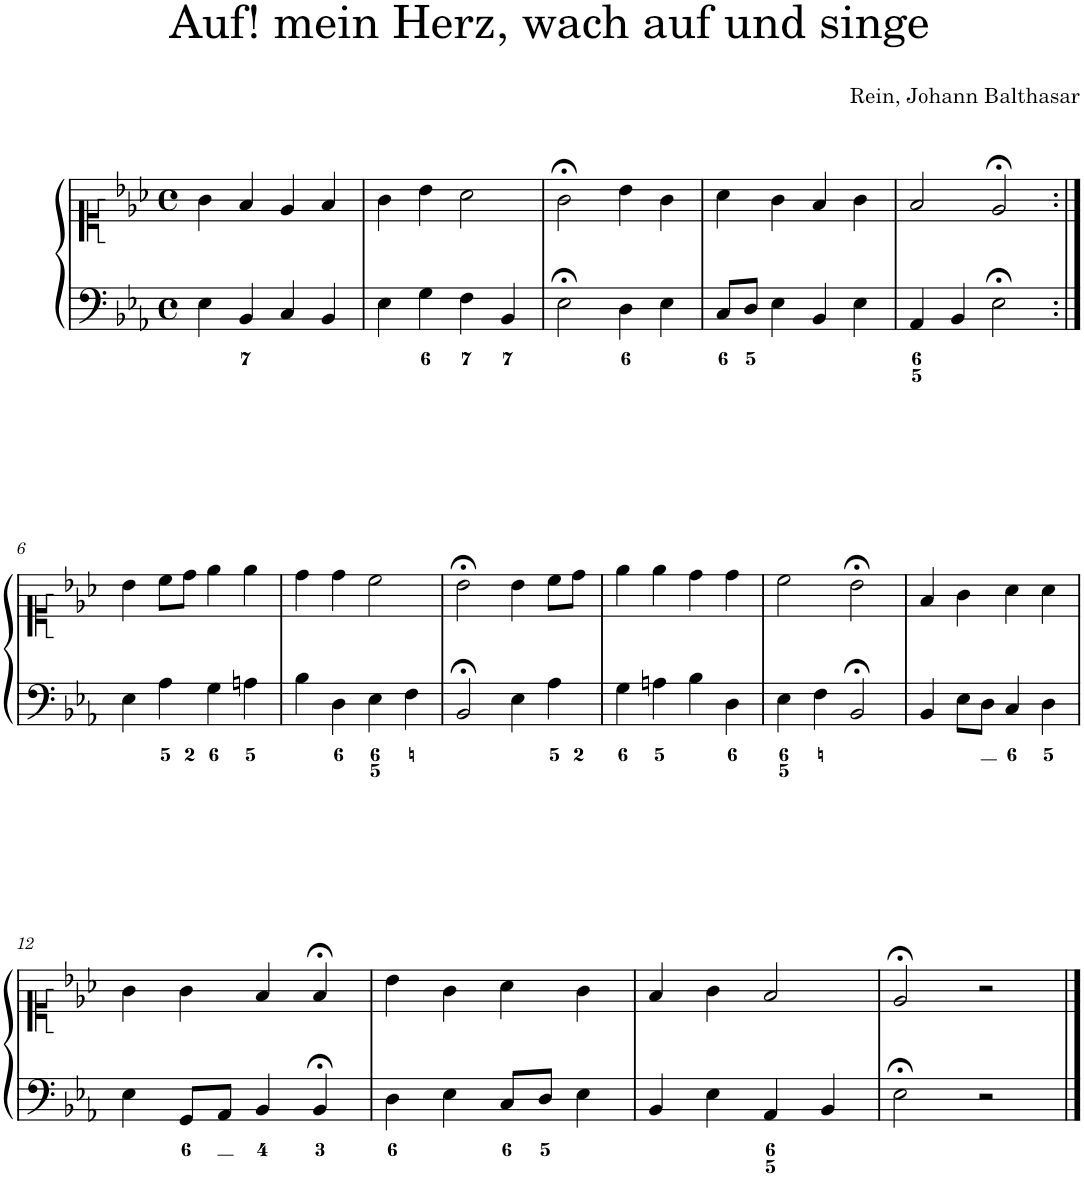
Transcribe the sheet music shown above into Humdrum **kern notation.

**kern	**kern
*part1	*part1
*staff2	*staff1
*I"Piano	*
*I'Pno.	*
*clefF4	*clefC1
*k[b-e-a-]	*k[b-e-a-]
*M4/4	*M4/4
*met(c)	*met(c)
=1	=1
4E-\	4g\
4BB-/	4f/
4C/	4e-/
4BB-/	4f/
=2	=2
4E-\	4g\
4G\	4b-\
4F\	2a-\
4BB-/	.
=3	=3
2E-;<\	2g;<\
4D\	4b-\
4E-\	4g\
=4	=4
8C/L	4a-\
8D/J	.
4E-\	4g\
4BB-/	4f/
4E-\	4g\
=5	=5
4AA-/	2f/
4BB-/	.
2E-;<\	2e-;</
!!LO:LB:g=z
=6:|!	=6:|!
4E-\	4b-\
4A-\	8cc\L
.	8dd\J
4G\	4ee-\
4An\	4ee-\
=7	=7
4B-\	4dd\
4D\	4dd\
4E-\	2cc\
4F\	.
=8	=8
2BB-;</	2b-;<\
4E-\	4b-\
4A-\	8cc\L
.	8dd\J
=9	=9
4G\	4ee-\
4An\	4ee-\
4B-\	4dd\
4D\	4dd\
=10	=10
4E-\	2cc\
4F\	.
2BB-;</	2b-;<\
=11	=11
4BB-/	4f/
8E-\L	4g\
8D\J	.
4C/	4a-\
4D\	4a-\
!!LO:LB:g=z
=12	=12
4E-\	4g\
8GG/L	4g\
8AA-/J	.
4BB-/	4f/
4BB-;</	4f;</
=13	=13
4D\	4b-\
4E-\	4g\
8C/L	4a-\
8D/J	.
4E-\	4g\
=14	=14
4BB-/	4f/
4E-\	4g\
4AA-/	2f/
4BB-/	.
=15	=15
2E-;<\	2e-;</
2r	2r
==	==
*-	*-
